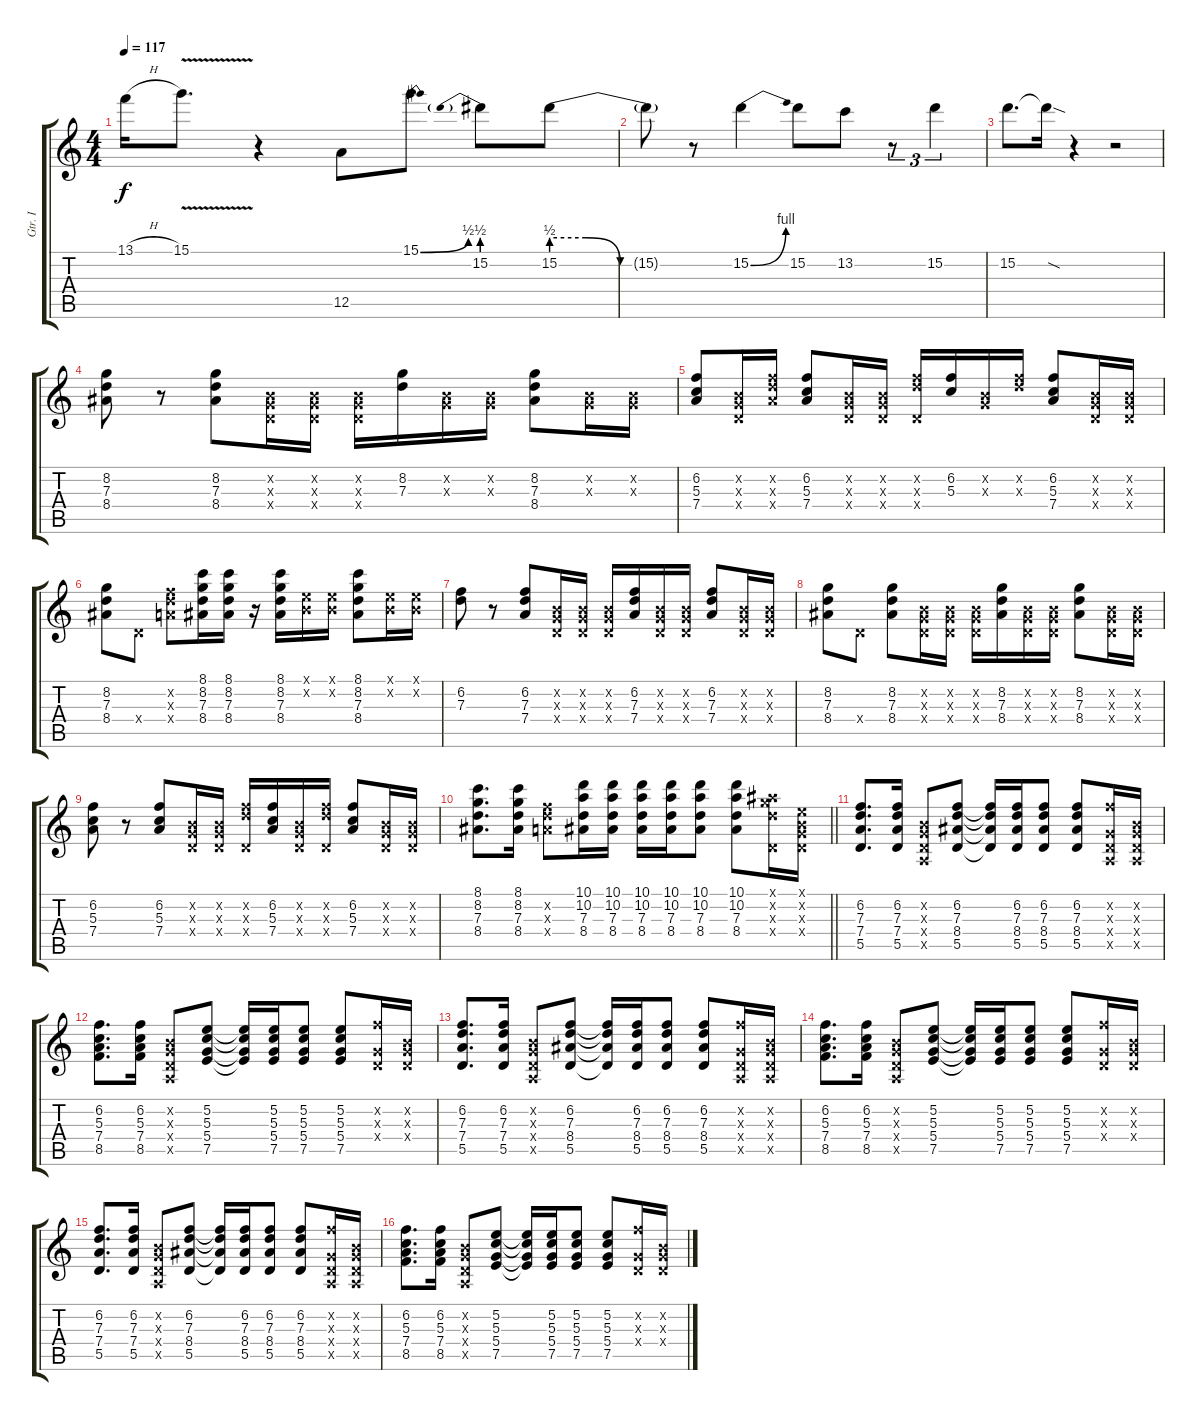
\track ("Gtr. I" "Gtr. I") {instrument electricguitarclean}
\staff {score tabs}
\tuning (E4 B3 G3 D3 A2 E2) {hide}
\ts (4 4)
\tempo 117
\clef g2
\ks c
13.1{h}.16{dy f} 15.1{v}.8{d} r.4 12.5.8 15.1{be (bend 0 0 60 2)}.8 15.2{be (prebend 0 2 60 2)}.8 15.2{be (custom 0 2 15 2 30 0 60 0)}.8 |
15.2{t}.8 r.8 15.2{be (bend 0 0 60 4)}.4 15.2.8 13.2.8 r.8{tu (3 2)} 15.2.4{tu (3 2)} |
15.2.8{d} 15.2{sod t}.16 r.4 r.2 |
(8.2 7.3 8.4).8 r.8 (8.2 7.3 8.4).8 (0.2{x} 0.3{x} 0.4{x}).16 (0.2{x} 0.3{x} 0.4{x}).16 (0.2{x} 0.3{x} 0.4{x}).16 (8.2 7.3).16 (0.2{x} 0.3{x}).16 (0.2{x} 0.3{x}).16 (8.2 7.3 8.4).8 (0.2{x} 0.3{x}).16 (0.2{x} 0.3{x}).16 |
(6.2 5.3 7.4).8 (0.2{x} 0.3{x} 0.4{x}).16 (6.2{x} 7.3{x} 7.4{x}).16 (6.2 5.3 7.4).8 (0.2{x} 0.3{x} 0.4{x}).16 (0.2{x} 0.3{x} 0.4{x}).16 (6.2{x} 7.3{x} 0.4{x}).16 (6.2 5.3).16 (0.2{x} 0.3{x}).16 (6.2{x} 7.3{x}).16 (6.2 5.3 7.4).8 (0.2{x} 0.3{x} 0.4{x}).16 (0.2{x} 0.3{x} 0.4{x}).16 |
(8.2 7.3 8.4).8 0.4{x}.8 (6.2{x} 7.3{x} 7.4{x}).8 (8.1 8.2 7.3 8.4).16 (8.1 8.2 7.3 8.4).16 r.16 (8.1 8.2 7.3 8.4).16 (0.1{x} 0.2{x}).16 (0.1{x} 0.2{x}).16 (8.1 8.2 7.3 8.4).8 (0.1{x} 0.2{x}).16 (0.1{x} 0.2{x}).16 |
(6.2 7.3).8 r.8 (6.2 7.3 7.4).8 (0.2{x} 0.3{x} 0.4{x}).16 (0.2{x} 0.3{x} 0.4{x}).16 (0.2{x} 0.3{x} 0.4{x}).16 (6.2 7.3 7.4).16 (0.2{x} 0.3{x} 0.4{x}).16 (0.2{x} 0.3{x} 0.4{x}).16 (6.2 7.3 7.4).8 (0.2{x} 0.3{x} 0.4{x}).16 (0.2{x} 0.3{x} 0.4{x}).16 |
(8.2 7.3 8.4).8 0.4{x}.8 (8.2 7.3 8.4).8 (0.2{x} 0.3{x} 0.4{x}).16 (0.2{x} 0.3{x} 0.4{x}).16 (0.2{x} 0.3{x} 0.4{x}).16 (8.2 7.3 8.4).16 (0.2{x} 0.3{x} 0.4{x}).16 (0.2{x} 0.3{x} 0.4{x}).16 (8.2 7.3 8.4).8 (0.2{x} 0.3{x} 0.4{x}).16 (0.2{x} 0.3{x} 0.4{x}).16 |
(6.2 5.3 7.4).8 r.8 (6.2 5.3 7.4).8 (0.2{x} 0.3{x} 0.4{x}).16 (0.2{x} 0.3{x} 0.4{x}).16 (6.2{x} 7.3{x} 0.4{x}).16 (6.2 5.3 7.4).16 (0.2{x} 0.3{x} 0.4{x}).16 (6.2{x} 7.3{x} 0.4{x}).16 (6.2 5.3 7.4).8 (0.2{x} 0.3{x} 0.4{x}).16 (0.2{x} 0.3{x} 0.4{x}).16 |
\barLineRight lightlight
(8.1 8.2 7.3 8.4).8{d} (8.1 8.2 7.3 8.4).16 (6.2{x} 7.3{x} 7.4{x}).8 (10.1 10.2 7.3 8.4).16 (10.1 10.2 7.3 8.4).16 (10.1 10.2 7.3 8.4).16 (10.1 10.2 7.3 8.4).16 (10.1 10.2 7.3 8.4).8 (10.1 10.2 7.3 8.4).8 (6.1{x} 8.2{x} 7.3{x} 0.4{x}).16 (0.1{x} 0.2{x} 0.3{x} 0.4{x}).16 |
(6.2 7.3 7.4 5.5).8{d} (6.2 7.3 7.4 5.5).16 (0.2{x} 0.3{x} 0.4{x} 0.5{x}).8 (6.2 7.3 8.4 5.5).8 (6.2{t} 7.3{t} 8.4{t} 5.5{t}).16 (6.2 7.3 8.4 5.5).16 (6.2 7.3 8.4 5.5).8 (6.2 7.3 8.4 5.5).8 (6.2{x} 0.3{x} 0.4{x} 0.5{x}).16 (0.2{x} 0.3{x} 0.4{x} 0.5{x}).16 |
(6.2 5.3 7.4 8.5).8{d} (6.2 5.3 7.4 8.5).16 (0.2{x} 0.3{x} 0.4{x} 0.5{x}).8 (5.2 5.3 5.4 7.5).8 (5.2{t} 5.3{t} 5.4{t} 7.5{t}).16 (5.2 5.3 5.4 7.5).16 (5.2 5.3 5.4 7.5).8 (5.2 5.3 5.4 7.5).8 (6.2{x} 0.3{x} 0.4{x}).16 (0.2{x} 0.3{x} 0.4{x}).16 |
(6.2 7.3 7.4 5.5).8{d} (6.2 7.3 7.4 5.5).16 (0.2{x} 0.3{x} 0.4{x} 0.5{x}).8 (6.2 7.3 8.4 5.5).8 (6.2{t} 7.3{t} 8.4{t} 5.5{t}).16 (6.2 7.3 8.4 5.5).16 (6.2 7.3 8.4 5.5).8 (6.2 7.3 8.4 5.5).8 (6.2{x} 0.3{x} 0.4{x} 0.5{x}).16 (0.2{x} 0.3{x} 0.4{x} 0.5{x}).16 |
(6.2 5.3 7.4 8.5).8{d} (6.2 5.3 7.4 8.5).16 (0.2{x} 0.3{x} 0.4{x} 0.5{x}).8 (5.2 5.3 5.4 7.5).8 (5.2{t} 5.3{t} 5.4{t} 7.5{t}).16 (5.2 5.3 5.4 7.5).16 (5.2 5.3 5.4 7.5).8 (5.2 5.3 5.4 7.5).8 (6.2{x} 0.3{x} 0.4{x}).16 (0.2{x} 0.3{x} 0.4{x}).16 |
(6.2 7.3 7.4 5.5).8{d} (6.2 7.3 7.4 5.5).16 (0.2{x} 0.3{x} 0.4{x} 0.5{x}).8 (6.2 7.3 8.4 5.5).8 (6.2{t} 7.3{t} 8.4{t} 5.5{t}).16 (6.2 7.3 8.4 5.5).16 (6.2 7.3 8.4 5.5).8 (6.2 7.3 8.4 5.5).8 (6.2{x} 0.3{x} 0.4{x} 0.5{x}).16 (0.2{x} 0.3{x} 0.4{x} 0.5{x}).16 |
(6.2 5.3 7.4 8.5).8{d} (6.2 5.3 7.4 8.5).16 (0.2{x} 0.3{x} 0.4{x} 0.5{x}).8 (5.2 5.3 5.4 7.5).8 (5.2{t} 5.3{t} 5.4{t} 7.5{t}).16 (5.2 5.3 5.4 7.5).16 (5.2 5.3 5.4 7.5).8 (5.2 5.3 5.4 7.5).8 (6.2{x} 0.3{x} 0.4{x}).16 (0.2{x} 0.3{x} 0.4{x}).16
